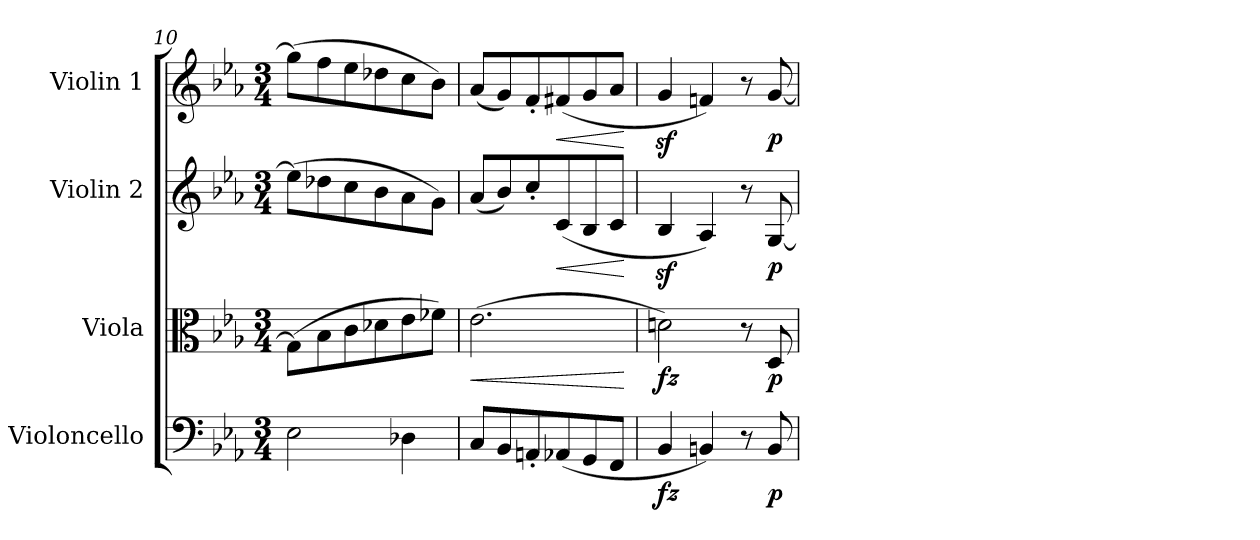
**kern	**dynam	**kern	**dynam	**kern	**dynam	**kern	**dynam
*part4	*part4	*part3	*part3	*part2	*part2	*part1	*part1
*staff4	*staff4	*staff3	*staff3	*staff2	*staff2	*staff1	*staff1
*I"Violoncello	*	*I"Viola	*	*I"Violin 2	*	*I"Violin 1	*
*I'Vc	*	*I'Vla	*	*I'Vln	*	*I'Vln	*
*clefF4	*	*clefC3	*	*clefG2	*	*clefG2	*
*k[b-e-a-]	*	*k[b-e-a-]	*	*k[b-e-a-]	*	*k[b-e-a-]	*
*M3/4	*	*M3/4	*	*M3/4	*	*M3/4	*
=10	=10	=10	=10	=10	=10	=10	=10
2E-\	.	(8G\L]	.	(8ee-\L]	.	(8gg\L]	.
.	.	8B-\	.	8dd-X\	.	8ff\	.
.	.	8c\	.	8cc\	.	8ee-\	.
.	.	8d-X\	.	8b-\	.	8dd-X\	.
4D-X\	.	8e-\	.	8a-\	.	8cc\	.
.	.	8f-X\J)	.	8g\J)	.	8b-\J)	.
=11	=11	=11	=11	=11	=11	=11	=11
!	!	!	!LO:HP:b	!	!	!	!
8C/L	.	(2.e-\	<	(8a-/L	.	(8a-/L	.
8BB-/	.	.	.	8b-/)	.	8g/)	.
8AAn'/	.	.	.	8cc'/	.	8f'/	.
!	!	!	!	!	!LO:HP:b	!	!LO:HP:b
(8AA-X/	.	.	.	(8c/	<	(8f#X/	<
8GG/	.	.	.	8B-/	.	8g/	.
8FF/J	.	.	.	8c/J	.	8a-/J	.
.	.	.	[	.	[	.	[
=12	=12	=12	=12	=12	=12	=12	=12
!	!LO:DY:b	!	!LO:DY:b	!	!	!	!
4BB-/	fz	2dn\)	fz	4B-z</	.	4gz</	.
4BBn/)	.	.	.	4A-/)	.	4fn/)	.
8r	.	8r	.	8r	.	8r	.
!	!LO:DY:b	!	!LO:DY:b	!	!LO:DY:b	!	!LO:DY:b
8BB/	p	8D/	p	[8G/	p	[8g/	p
=	=	=	=	=	=	=	=
*-	*-	*-	*-	*-	*-	*-	*-
